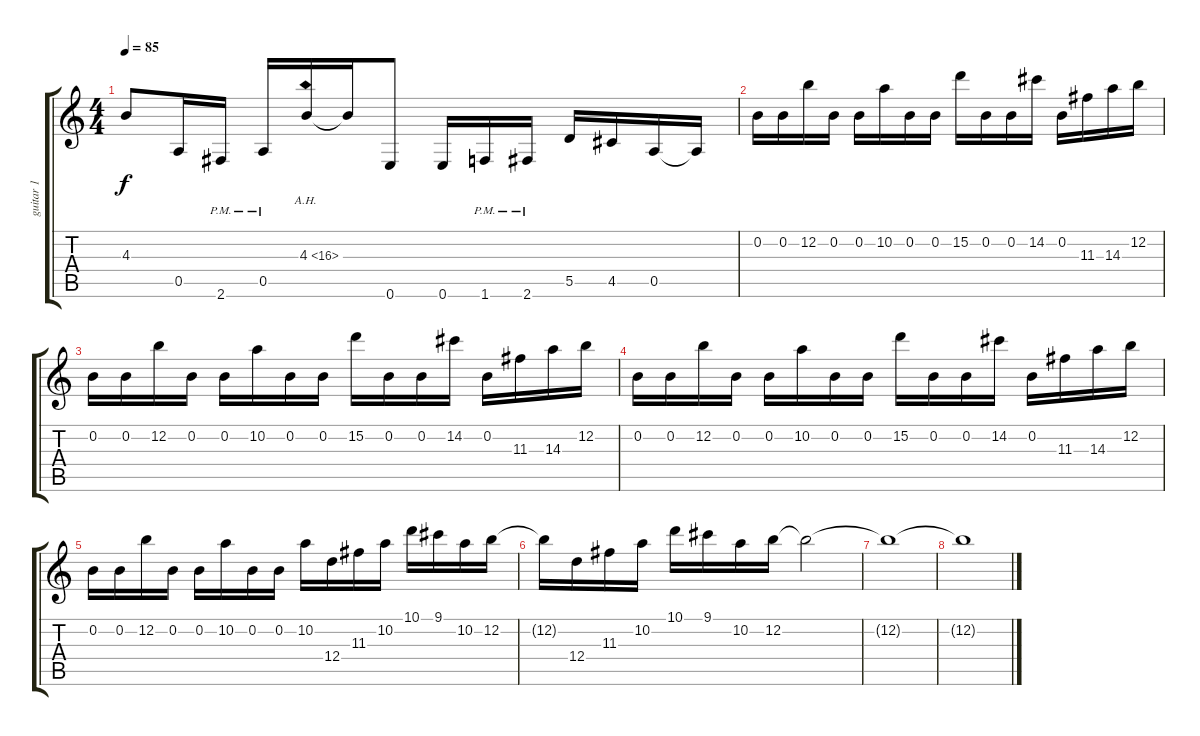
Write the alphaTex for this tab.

\track ("guitar 1" "guitar 1") {instrument distortionguitar}
\staff {score tabs}
\tuning (E4 B3 G3 D3 A2 E2) {hide}
\ts (4 4)
\tempo 85
\clef g2
\ks c
4.3{t}.8{dy f} 0.5.16 2.6{pm}.16 0.5{pm}.16 4.3{ah 12}.16 4.3{t}.16 0.6.8 0.6.16 1.6{pm}.16 2.6{pm}.16 5.5.16 4.5.16 0.5.16 0.5{t}.16 |
0.2.16 0.2.16 12.2.16 0.2.16 0.2.16 10.2.16 0.2.16 0.2.16 15.2.16 0.2.16 0.2.16 14.2.16 0.2.16 11.3.16 14.3.16 12.2.16 |
0.2.16 0.2.16 12.2.16 0.2.16 0.2.16 10.2.16 0.2.16 0.2.16 15.2.16 0.2.16 0.2.16 14.2.16 0.2.16 11.3.16 14.3.16 12.2.16 |
0.2.16 0.2.16 12.2.16 0.2.16 0.2.16 10.2.16 0.2.16 0.2.16 15.2.16 0.2.16 0.2.16 14.2.16 0.2.16 11.3.16 14.3.16 12.2.16 |
0.2.16 0.2.16 12.2.16 0.2.16 0.2.16 10.2.16 0.2.16 0.2.16 10.2.16 12.4.16 11.3.16 10.2.16 10.1.16 9.1.16 10.2.16 12.2.16 |
12.2{t}.16 12.4.16 11.3.16 10.2.16 10.1.16 9.1.16 10.2.16 12.2.16 12.2{t}.2 |
12.2{t}.1 |
12.2{t}.1
